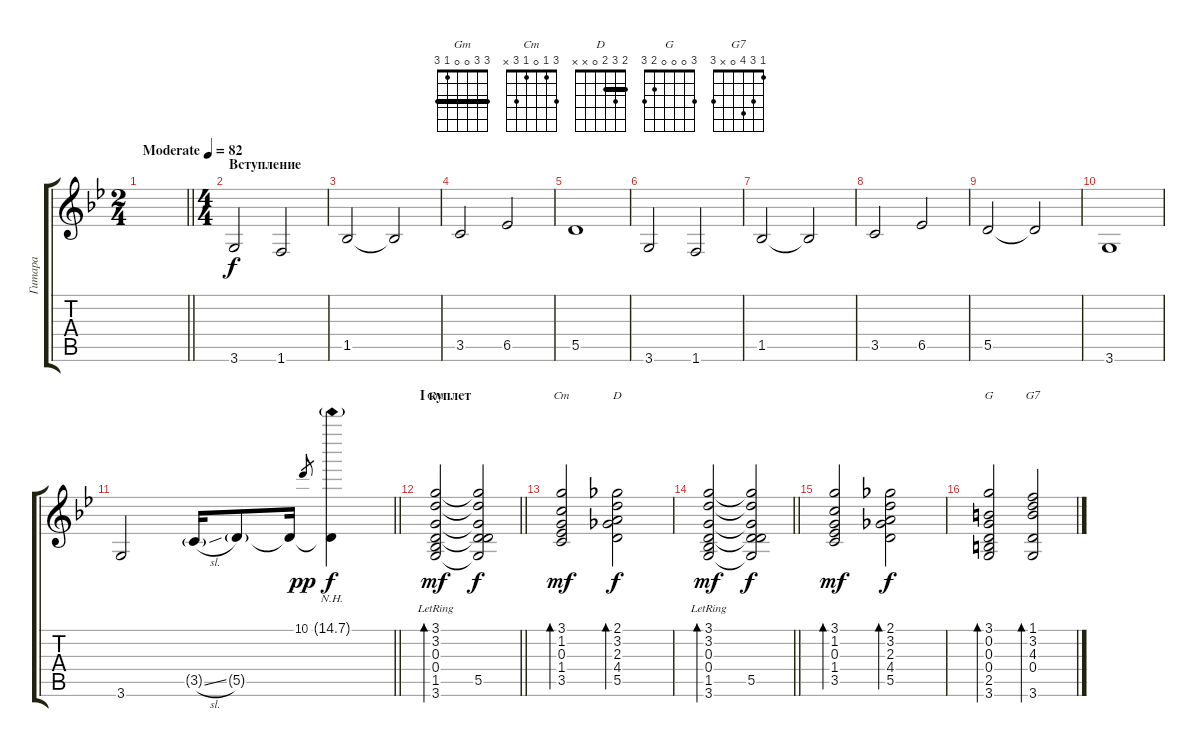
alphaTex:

\track ("Гитара" "Гитара") {instrument acousticguitarsteel}
\staff {score tabs}
\tuning (E4 B3 G3 D3 A2 E2) {hide}
\chord ("Gm" 3 3 0 0 1 3) {barre 3}
\chord ("Cm" 3 1 0 1 3 x)
\chord ("D" 2 3 2 0 x x) {barre 2}
\chord ("G" 3 0 0 0 2 3)
\chord ("G7" 1 3 4 0 x 3)
\ts (2 4)
\tempo (82 "Moderate")
\clef g2
\barLineRight lightlight
\ks gminor
|
\ts (4 4)
\section ("" "Вступление")
3.6.2 1.6.2 |
1.5.2 1.5{t}.2 |
3.5.2 6.5.2 |
5.5.1 |
3.6.2 1.6.2 |
1.5.2 1.5{t}.2 |
3.5.2 6.5.2 |
5.5.2 5.5{t}.2 |
3.6.1 |
\barLineRight lightlight
3.6.2 3.5{sl g}.16 5.5{g}.8 5.5{t}.16 10.1.8{gr dy pp} (15.1{nh g} 5.5{t}).4{dy f} |
\section ("" "I куплет")
\barLineRight lightlight
(3.1{lr} 3.2{lr} 0.3{lr} 0.4{lr} 1.5{lr} 3.6{lr}).2{bd 120 ch "Gm" dy mf} (3.1{t} 3.2{t} 0.3{t} 0.4{t} 5.5 3.6{t}).2{dy f} |
(3.1 1.2 0.3 1.4 3.5).2{bd 60 ch "Cm" dy mf} (2.1 3.2 2.3 4.4 5.5).2{bd 120 ch "D" dy f} |
\barLineRight lightlight
(3.1{lr} 3.2{lr} 0.3{lr} 0.4{lr} 1.5{lr} 3.6{lr}).2{bd 120 dy mf} (3.1{t} 3.2{t} 0.3{t} 0.4{t} 5.5 3.6{t}).2{dy f} |
(3.1 1.2 0.3 1.4 3.5).2{bd 60 dy mf} (2.1 3.2 2.3 4.4 5.5).2{bd 120 dy f} |
(3.1 0.2 0.3 0.4 2.5 3.6).2{bd 120 ch "G"} (1.1 3.2 4.3 0.4 3.6).2{bd 120 ch "G7"}
